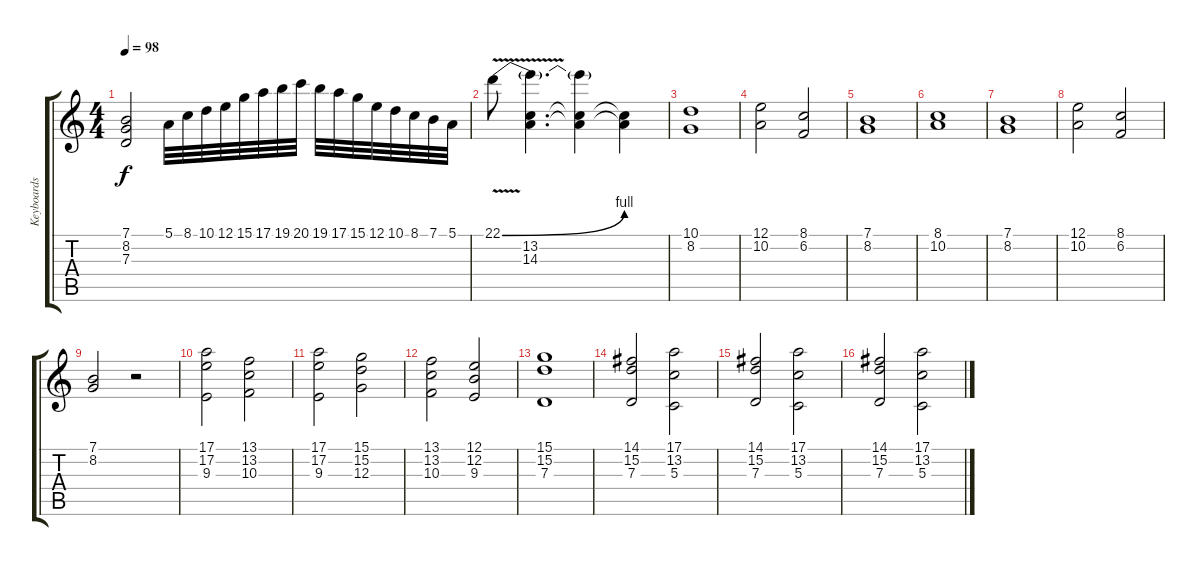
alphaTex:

\track ("Keyboards" "Keyboards") {instrument stringensemble1}
\staff {score tabs}
\tuning (E4 B3 G3 D3 A2 E2) {hide}
\ts (4 4)
\tempo 98
\clef g2
\ks c
(7.1 8.2 7.3).2{dy f} 5.1.32{volume 10 instrument lead2sawtooth} 8.1.32 10.1.32 12.1.32 15.1.32 17.1.32 19.1.32 20.1.32 19.1.32 17.1.32 15.1.32 12.1.32 10.1.32 8.1.32 7.1.32 5.1.32 |
22.1{be (bend 0 0 60 4) v}.8 (22.1{t} 13.2 14.3).4{d volume 8 instrument stringensemble1} (22.1{t} 13.2{t} 14.3{t}).4 (13.2{t} 14.3{t}).4 |
(10.1 8.2).1 |
(12.1 10.2).2 (8.1 6.2).2 |
(7.1 8.2).1 |
(8.1 10.2).1 |
(7.1 8.2).1 |
(12.1 10.2).2 (8.1 6.2).2 |
(7.1 8.2).2 r.2 |
(17.1 17.2 9.3).2 (13.1 13.2 10.3).2 |
(17.1 17.2 9.3).2 (15.1 15.2 12.3).2 |
(13.1 13.2 10.3).2 (12.1 12.2 9.3).2 |
(15.1 15.2 7.3).1 |
(14.1 15.2 7.3).2 (17.1 13.2 5.3).2 |
(14.1 15.2 7.3).2 (17.1 13.2 5.3).2 |
(14.1 15.2 7.3).2 (17.1 13.2 5.3).2
